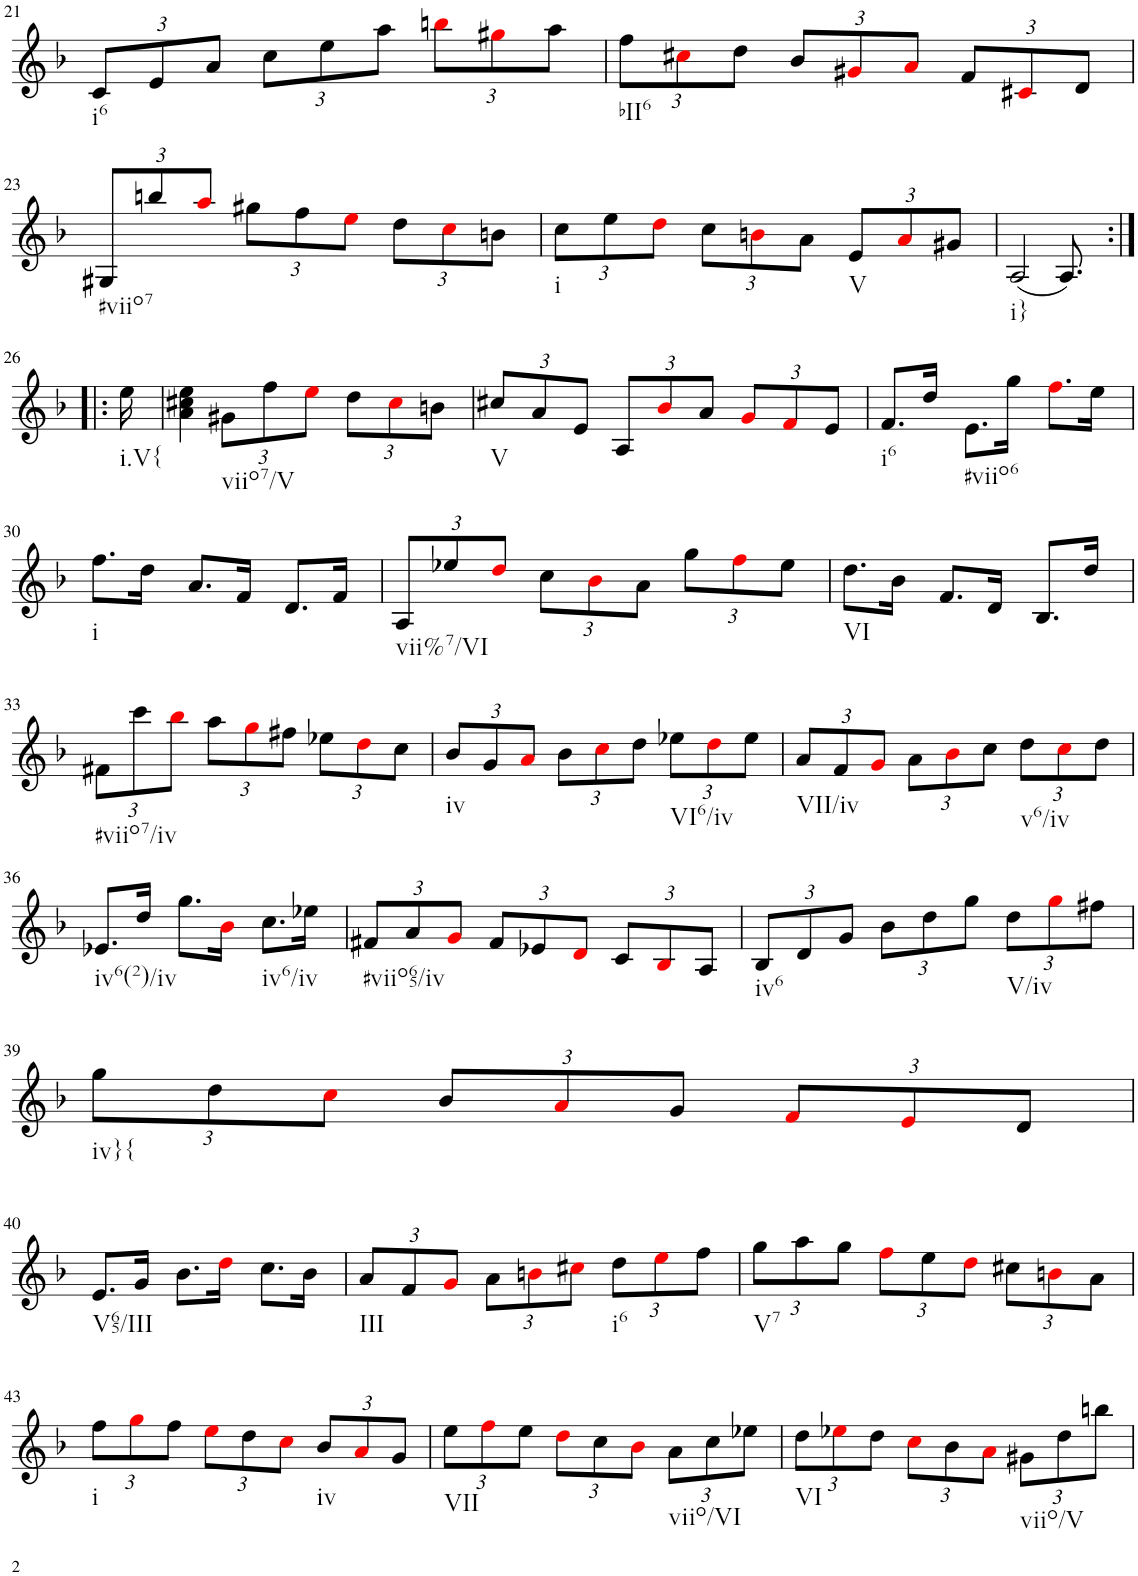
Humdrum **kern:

**kern
*part1
*staff1
*I"Violin
*I'Vln.
!!LO:PB:g=z
*clefG2
*k[b-]
*M3/4
*Xbrackettup
=21
!LO:TX:b:t=i6
12c/L
12e/
12a/J
12cc\L
12ee\
12aa\J
12bbni\L
12gg#Xi\
12aa\J
=22
!LO:TX:b:t=bII6
12ff\L
12cc#Xi\
12dd\J
12b-/L
12g#Xi/
12ai/J
12f/L
12c#Xi/
12d/J
!!LO:LB:g=z
=23
!LO:TX:b:t=#viio7
12G#X/L
12bbn/
12aai/J
12gg#X\L
12ff\
12eei\J
12dd\L
12cci\
12bn\J
=24
!LO:TX:b:t=i
12cc\L
12ee\
12ddi\J
12cc\L
12bni\
12a\J
!LO:TX:b:t=V
12e/L
12ai/
12g#X/J
=25
!LO:TX:b:t=i}
(2A/
8.A/)
!!LO:LB:g=z
=26:|!|:
!LO:TX:b:t=i.V{
16ee\
=27
4a\ 4cc#X\ 4ee\
!LO:TX:b:t=viio7/V
12g#X\L
12ff\
12eei\J
12dd\L
12cc#i\
12bn\J
=28
!LO:TX:b:t=V
12cc#X/L
12a/
12e/J
12A/L
12b-i/
12a/J
12gi/L
12fi/
12e/J
=29
!LO:TX:b:t=i6
8.f/L
16dd/Jk
!LO:TX:b:t=#viio6
8.e\L
16gg\Jk
8.ffi\L
16ee\Jk
!!LO:LB:g=z
=30
!LO:TX:b:t=i
8.ff\L
16dd\Jk
8.a/L
16f/Jk
8.d/L
16f/Jk
=31
!LO:TX:b:t=vii%7/VI
12A/L
12ee-X/
12ddi/J
12cc\L
12b-i\
12a\J
12gg\L
12ffi\
12ee-\J
=32
!LO:TX:b:t=VI
8.dd\L
16b-\Jk
8.f/L
16d/Jk
8.B-/L
16dd/Jk
!!LO:LB:g=z
=33
!LO:TX:b:t=#viio7/iv
12f#X\L
12ccc\
12bb-i\J
12aa\L
12ggi\
12ff#X\J
12ee-X\L
12ddi\
12cc\J
=34
!LO:TX:b:t=iv
12b-/L
12g/
12ai/J
12b-\L
12cci\
12dd\J
!LO:TX:b:t=VI6/iv
12ee-X\L
12ddi\
12ee-\J
=35
!LO:TX:b:t=VII/iv
12a/L
12f/
12gi/J
12a\L
12b-i\
12cc\J
!LO:TX:b:t=v6/iv
12dd\L
12cci\
12dd\J
!!LO:LB:g=z
=36
!LO:TX:b:t=iv6(2)/iv
8.e-X/L
16dd/Jk
8.gg\L
16b-i\Jk
!LO:TX:b:t=iv6/iv
8.cc\L
16ee-X\Jk
=37
!LO:TX:b:t=#viio65/iv
12f#X/L
12a/
12gi/J
12f#/L
12e-X/
12di/J
12c/L
12B-i/
12A/J
=38
!LO:TX:b:t=iv6
12B-/L
12d/
12g/J
12b-\L
12dd\
12gg\J
!LO:TX:b:t=V/iv
12dd\L
12ggi\
12ff#X\J
!!LO:LB:g=z
=39
!LO:TX:b:t=iv}{
12gg\L
12dd\
12cci\J
12b-/L
12ai/
12g/J
12fi/L
12ei/
12d/J
!!LO:LB:g=z
=40
!LO:TX:b:t=V65/III
8.e/L
16g/Jk
8.b-\L
16ddi\Jk
8.cc\L
16b-\Jk
=41
!LO:TX:b:t=III
12a/L
12f/
12gi/J
12a\L
12bni\
12cc#Xi\J
!LO:TX:b:t=i6
12dd\L
12eei\
12ff\J
=42
!LO:TX:b:t=V7
12gg\L
12aa\
12gg\J
12ffi\L
12ee\
12ddi\J
12cc#X\L
12bni\
12a\J
!!LO:LB:g=z
=43
!LO:TX:b:t=i
12ff\L
12ggi\
12ff\J
12eei\L
12dd\
12cci\J
!LO:TX:b:t=iv
12b-/L
12ai/
12g/J
=44
!LO:TX:b:t=VII
12ee\L
12ffi\
12ee\J
12ddi\L
12cc\
12b-i\J
!LO:TX:b:t=viio/VI
12a\L
12cc\
12ee-X\J
=45
!LO:TX:b:t=VI
12dd\L
12ee-Xi\
12dd\J
12cci\L
12b-\
12ai\J
!LO:TX:b:t=viio/V
12g#X\L
12dd\
12bbn\J
=
*-
